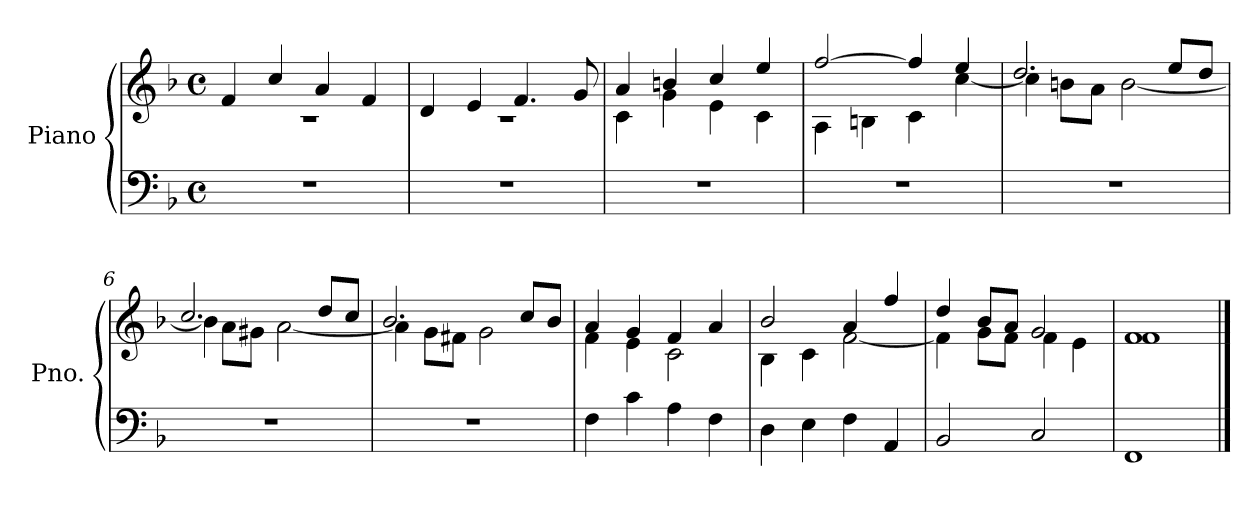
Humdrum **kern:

**kern	**kern
*part1	*part1
*staff2	*staff1
*I"Piano	*
*I'Pno.	*
*clefF4	*clefG2
*k[b-]	*k[b-]
*M4/4	*M4/4
*met(c)	*met(c)
=1	=1
*	*^
1r	4f/	1rc
.	4cc/	.
.	4a/	.
.	4f/	.
=2	=2	=2
1r	4d/	1rc
.	4e/	.
.	4.f/	.
.	8g/	.
=3	=3	=3
1r	4a/	4c\
.	4bn/	4g\
.	4cc/	4e\
.	4ee/	4c\
=4	=4	=4
1r	[2ff/	4A\
.	.	4Bn\
.	4ff/]	4c\
.	4ee/	[4cc\
=5	=5	=5
1r	2.dd/	4cc\]
.	.	8bn\L
.	.	8a\J
.	.	[2b\
.	8ee/L	.
.	8dd/J	.
=6	=6	=6
1r	2.cc/	4b\]
.	.	8a\L
.	.	8g#X\J
.	.	[2a\
.	8dd/L	.
.	8cc/J	.
!!LO:LB:g=z	!!
=7	=7	=7
1r	2.b-/	4a\]
.	.	8g\L
.	.	8f#X\J
.	.	2g\
.	8cc/L	.
.	8b-/J	.
=8	=8	=8
4F\	4a/	4f\
4c\	4g/	4e\
4A\	4f/	2c\
4F\	4a/	.
=9	=9	=9
4D\	2b-/	4B-\
4E\	.	4c\
4F\	4a/	[2f\
4AA/	4ff/	.
=10	=10	=10
2BB-/	4dd/	4f\]
.	8b-/L	8g\L
.	8a/J	8f\J
2C/	2g/	4f\
.	.	4e\
=11	=11	=11
1FF	1f	1f
*	*v	*v
==	==
*-	*-
